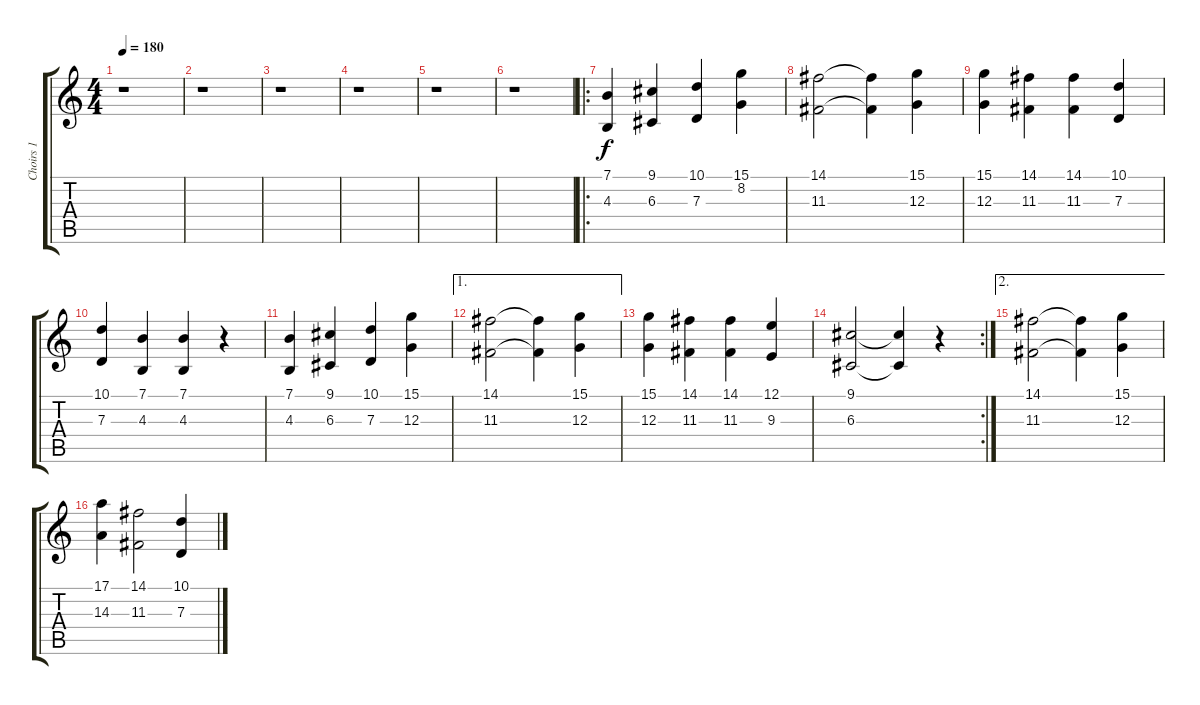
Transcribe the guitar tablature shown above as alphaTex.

\track ("Choirs 1" "Choirs 1") {instrument violin}
\staff {score tabs}
\tuning (E4 B3 G3 D3 A2 E2) {hide}
\ts (4 4)
\tempo 180
\clef g2
\ks c
r.1{dy f} |
r.1 |
r.1 |
r.1 |
r.1 |
r.1 |
\ro
(7.1 4.3).4{volume 13 balance 8 instrument violin} (9.1 6.3).4 (10.1 7.3).4 (15.1 8.2).4 |
(14.1 11.3).2 (14.1{t} 11.3{t}).4 (15.1 12.3).4 |
(15.1 12.3).4 (14.1 11.3).4 (14.1 11.3).4 (10.1 7.3).4 |
(10.1 7.3).4 (7.1 4.3).4 (7.1 4.3).4 r.4 |
(7.1 4.3).4{volume 13 balance 8 instrument violin} (9.1 6.3).4 (10.1 7.3).4 (15.1 12.3).4 |
\ae 1
(14.1 11.3).2 (14.1{t} 11.3{t}).4 (15.1 12.3).4 |
(15.1 12.3).4 (14.1 11.3).4 (14.1 11.3).4 (12.1 9.3).4 |
\rc 2
(9.1 6.3).2 (9.1{t} 6.3{t}).4 r.4 |
\ae 2
(14.1 11.3).2 (14.1{t} 11.3{t}).4 (15.1 12.3).4 |
(17.1 14.3).4 (14.1 11.3).2 (10.1 7.3).4
